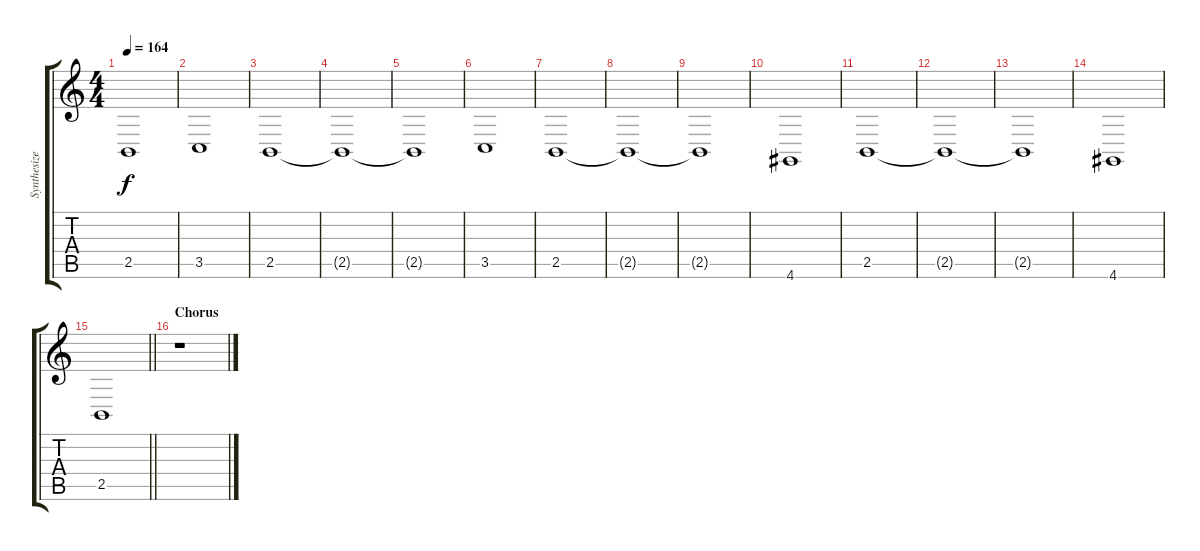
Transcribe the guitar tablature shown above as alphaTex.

\track ("Synthesizer 2 (Paul Morris)" "Synthesize") {instrument pad2warm}
\staff {score tabs}
\tuning (E4 B3 G3 D3 A2 E2) {hide}
\ts (4 4)
\tempo 164
\clef g2
\ks c
2.5{t}.1{dy f} |
3.5.1 |
2.5.1 |
2.5{t}.1 |
2.5{t}.1 |
3.5.1 |
2.5.1 |
2.5{t}.1 |
2.5{t}.1 |
4.6.1 |
2.5.1 |
2.5{t}.1 |
2.5{t}.1 |
4.6.1 |
\barLineRight lightlight
2.5.1 |
\section ("" "Chorus")
r.1
